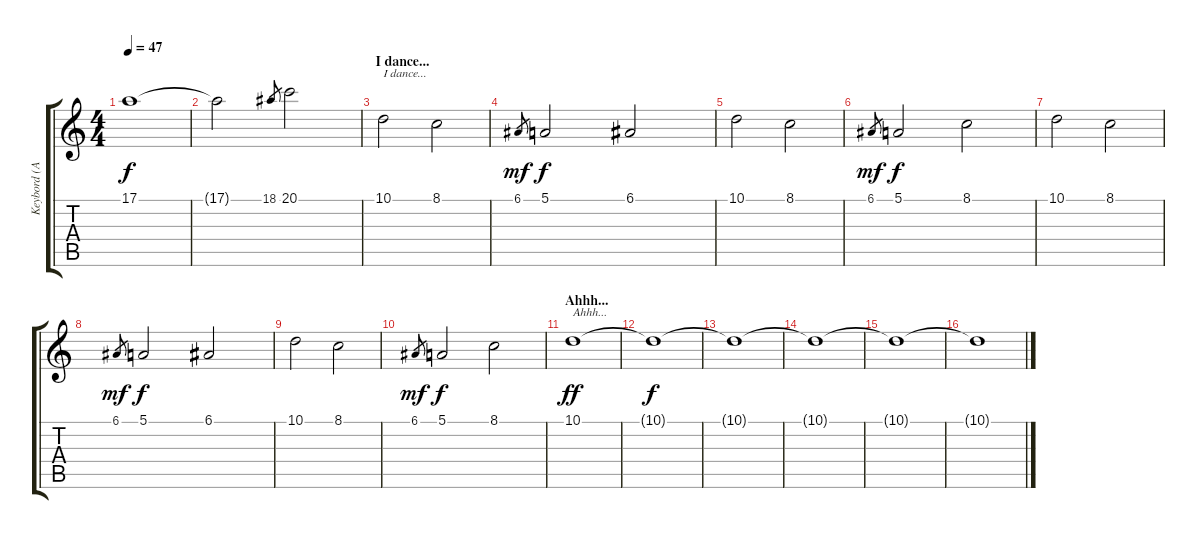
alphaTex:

\track ("Keybord (Atmo1)" "Keybord (A") {instrument choiraahs}
\staff {score tabs}
\tuning (E4 B3 G3 D3 A2 E2) {hide}
\ts (4 4)
\tempo 47
\clef g2
\ks c
17.1{t}.1{dy f} |
17.1{t}.2 18.1.8{gr} 20.1.2 |
\section ("" "I dance...")
10.1.2{txt "I dance..."} 8.1.2 |
6.1.8{gr dy mf} 5.1.2{dy f} 6.1.2 |
10.1.2 8.1.2 |
6.1.8{gr dy mf} 5.1.2{dy f} 8.1.2 |
10.1.2 8.1.2 |
6.1.8{gr dy mf} 5.1.2{dy f} 6.1.2 |
10.1.2 8.1.2 |
6.1.8{gr dy mf} 5.1.2{dy f} 8.1.2 |
\section ("" "Ahhh...")
10.1.1{txt "Ahhh..." dy ff} |
10.1{t}.1{dy f} |
10.1{t}.1 |
10.1{t}.1 |
10.1{t}.1 |
10.1{t}.1
